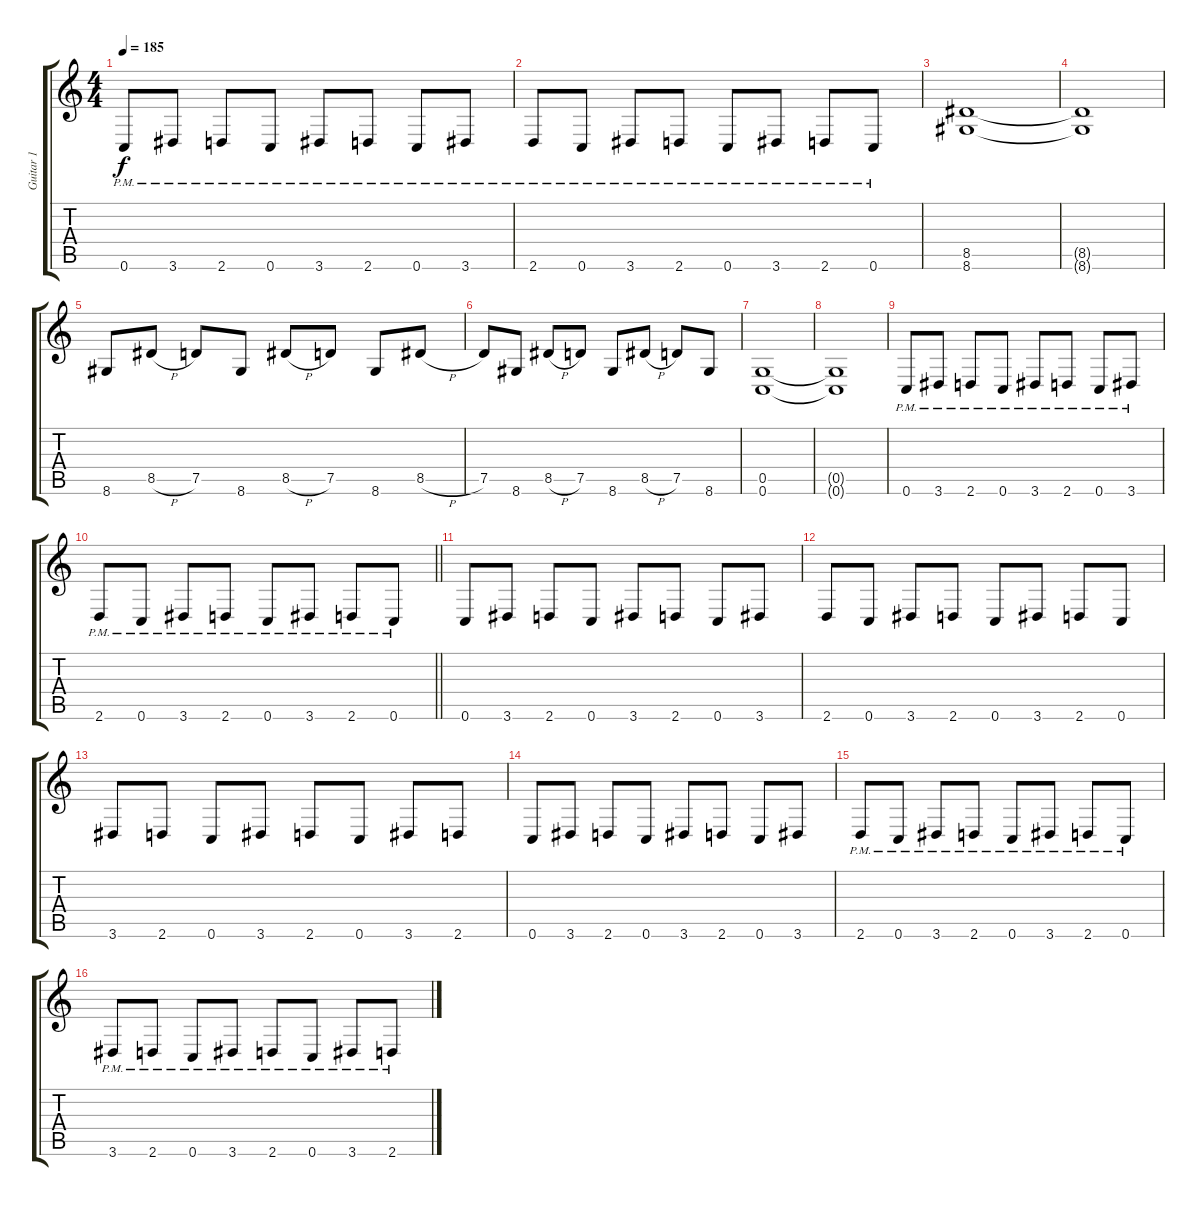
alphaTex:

\track ("Guitar 1" "Guitar 1") {instrument distortionguitar}
\staff {score tabs}
\tuning (D4 A3 F3 C3 G2 C2) {hide}
\ts (4 4)
\tempo 185
\clef g2
\ks c
0.6{pm}.8{dy f} 3.6{pm}.8 2.6{pm}.8 0.6{pm}.8 3.6{pm}.8 2.6{pm}.8 0.6{pm}.8 3.6{pm}.8 |
2.6{pm}.8 0.6{pm}.8 3.6{pm}.8 2.6{pm}.8 0.6{pm}.8 3.6{pm}.8 2.6{pm}.8 0.6{pm}.8 |
(8.5 8.6).1 |
(8.5{t} 8.6{t}).1 |
8.6.8 8.5{h}.8 7.5.8 8.6.8 8.5{h}.8 7.5.8 8.6.8 8.5{h}.8 |
7.5.8 8.6.8 8.5{h}.8 7.5.8 8.6.8 8.5{h}.8 7.5.8 8.6.8 |
(0.5 0.6).1 |
(0.5{t} 0.6{t}).1 |
0.6{pm}.8 3.6{pm}.8 2.6{pm}.8 0.6{pm}.8 3.6{pm}.8 2.6{pm}.8 0.6{pm}.8 3.6{pm}.8 |
\barLineRight lightlight
2.6{pm}.8 0.6{pm}.8 3.6{pm}.8 2.6{pm}.8 0.6{pm}.8 3.6{pm}.8 2.6{pm}.8 0.6{pm}.8 |
0.6.8 3.6.8 2.6.8 0.6.8 3.6.8 2.6.8 0.6.8 3.6.8 |
2.6.8 0.6.8 3.6.8 2.6.8 0.6.8 3.6.8 2.6.8 0.6.8 |
3.6.8 2.6.8 0.6.8 3.6.8 2.6.8 0.6.8 3.6.8 2.6.8 |
0.6.8 3.6.8 2.6.8 0.6.8 3.6.8 2.6.8 0.6.8 3.6.8 |
2.6{pm}.8 0.6{pm}.8 3.6{pm}.8 2.6{pm}.8 0.6{pm}.8 3.6{pm}.8 2.6{pm}.8 0.6{pm}.8 |
3.6{pm}.8 2.6{pm}.8 0.6{pm}.8 3.6{pm}.8 2.6{pm}.8 0.6{pm}.8 3.6{pm}.8 2.6{pm}.8
